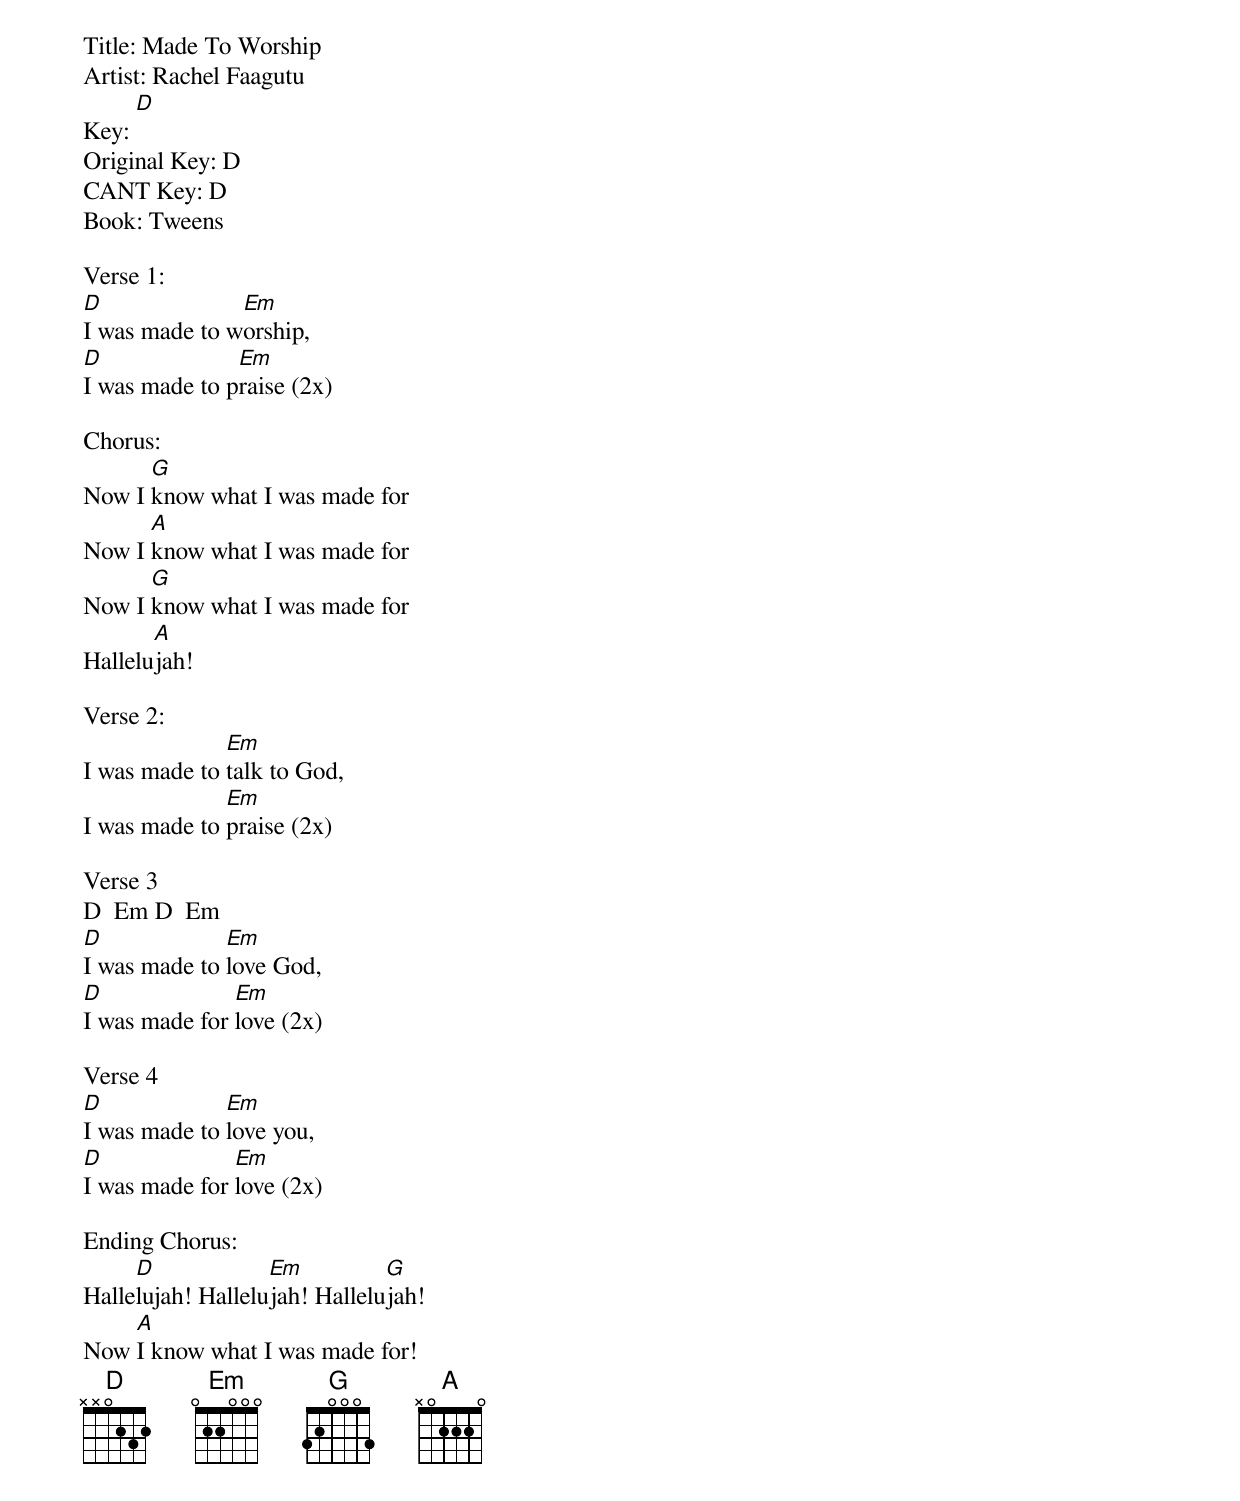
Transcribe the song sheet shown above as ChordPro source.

Title: Made To Worship
Artist: Rachel Faagutu
Key: [D]
Original Key: D
CANT Key: D
Book: Tweens

Verse 1:
[D]I was made to w[Em]orship,
[D]I was made to p[Em]raise (2x)

Chorus:
Now I [G]know what I was made for
Now I [A]know what I was made for
Now I [G]know what I was made for
Hallelu[A]jah!

Verse 2:
I was made to [Em]talk to God,
I was made to [Em]praise (2x)

Verse 3
D  Em D  Em
[D]I was made to [Em]love God,
[D]I was made for [Em]love (2x)

Verse 4
[D]I was made to [Em]love you,
[D]I was made for [Em]love (2x)

Ending Chorus:
Halle[D]lujah! Hallelu[Em]jah! Hallelu[G]jah!
Now [A]I know what I was made for!
